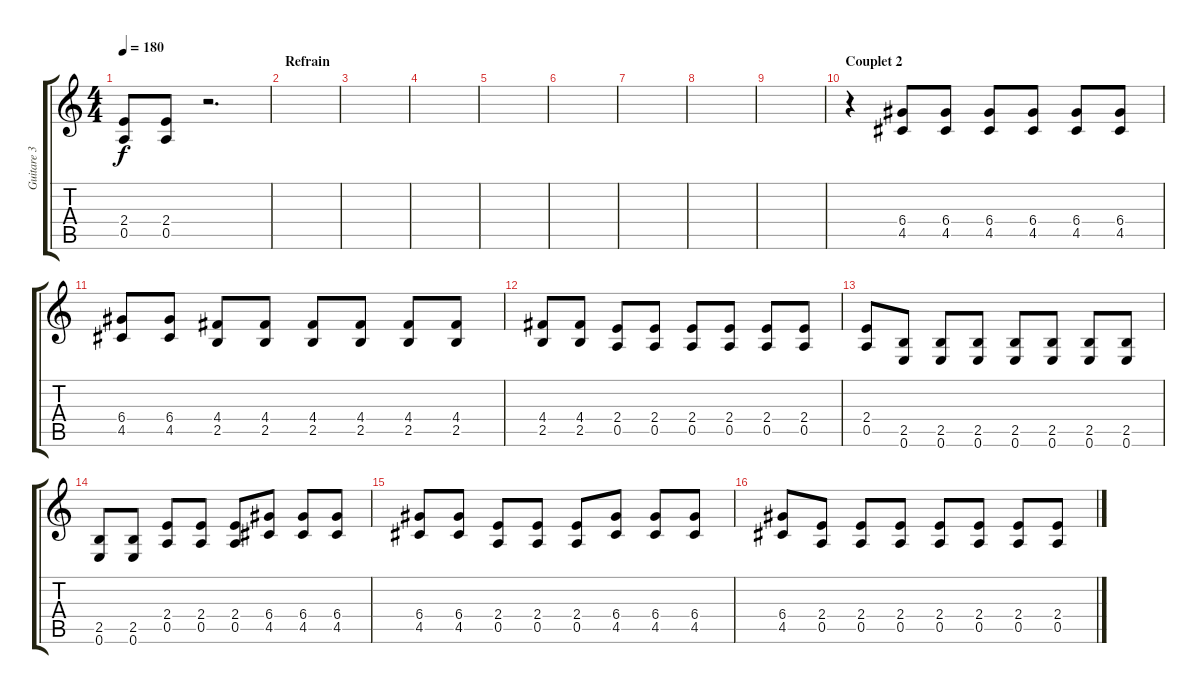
\track ("Guitare 3" "Guitare 3") {instrument electricguitarmuted}
\staff {score tabs}
\tuning (E4 B3 G3 D3 A2 E2) {hide}
\ts (4 4)
\tempo 180
\clef g2
\ks c
(2.4 0.5).8{dy f} (2.4 0.5).8 r.2{d} |
\section ("" "Refrain")
|
|
|
|
|
|
|
|
\section ("" "Couplet 2")
r.4 (6.4 4.5).8 (6.4 4.5).8 (6.4 4.5).8 (6.4 4.5).8 (6.4 4.5).8 (6.4 4.5).8 |
(6.4 4.5).8 (6.4 4.5).8 (4.4 2.5).8 (4.4 2.5).8 (4.4 2.5).8 (4.4 2.5).8 (4.4 2.5).8 (4.4 2.5).8 |
(4.4 2.5).8 (4.4 2.5).8 (2.4 0.5).8 (2.4 0.5).8 (2.4 0.5).8 (2.4 0.5).8 (2.4 0.5).8 (2.4 0.5).8 |
(2.4 0.5).8 (2.5 0.6).8 (2.5 0.6).8 (2.5 0.6).8 (2.5 0.6).8 (2.5 0.6).8 (2.5 0.6).8 (2.5 0.6).8 |
(2.5 0.6).8 (2.5 0.6).8 (2.4 0.5).8 (2.4 0.5).8 (2.4 0.5).8 (6.4 4.5).8 (6.4 4.5).8 (6.4 4.5).8 |
(6.4 4.5).8 (6.4 4.5).8 (2.4 0.5).8 (2.4 0.5).8 (2.4 0.5).8 (6.4 4.5).8 (6.4 4.5).8 (6.4 4.5).8 |
(6.4 4.5).8 (2.4 0.5).8 (2.4 0.5).8 (2.4 0.5).8 (2.4 0.5).8 (2.4 0.5).8 (2.4 0.5).8 (2.4 0.5).8
